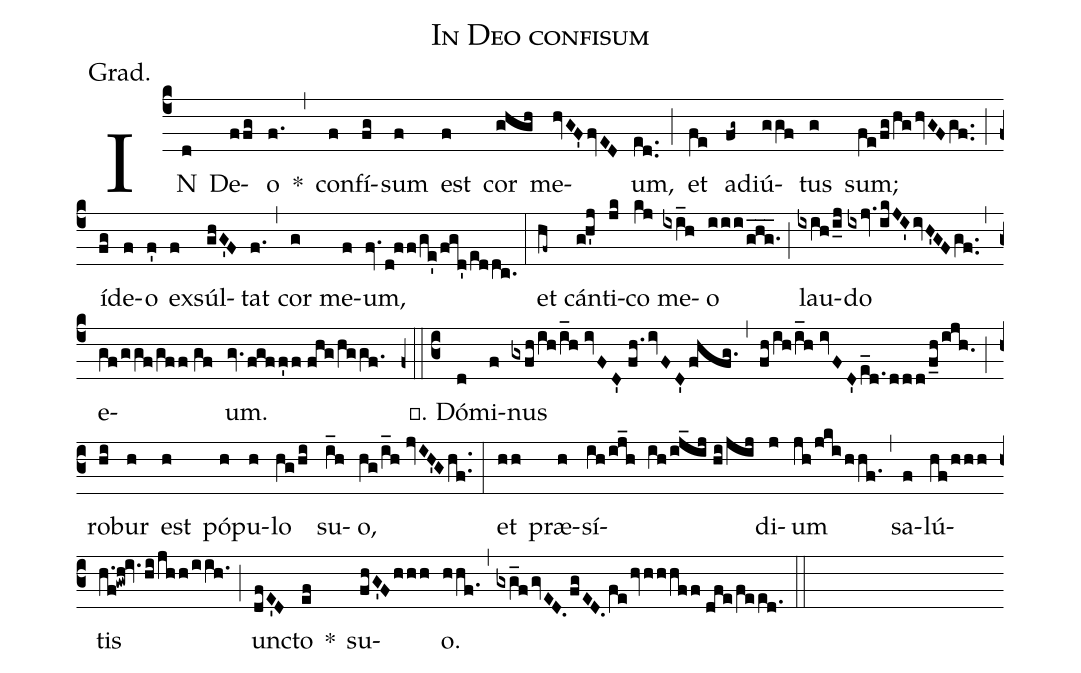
name:In Deo confisum;
annotation:Grad.;
mode:5;
office-part:Gradual;
%%
(c4) IN(d) De(ffg)o(f.) *(,)
con(f)fí(fg)sum(f) est(f) cor(ghgh) me(hvGF'fvED)um,(ed..) (;)
et(fe) ad(fg~)iú(ggf)tus(g) sum;(fe/fg/hg/hvGFgf..) (;)
í(fg)de(f)o(f') ex(f)súl(ghG'F)tat(f.) (,)
cor(g) me(f)um,(fv.d!ff/ge'/fgd'/eddc.) (:)
et(hf~) cán(g!h'j)ti(jk)co(kj) me(ixi_h)o(iii/ghg.___) (;)
lau(ixih/i_j)do(ixjv.ikJI'ivH'GFgf..) (,)
e(gf/ggf/gff//gf)um.(gv.fgff'f//fhg/hggf.) (z0::c3)
℣. Dó(d)mi(f)nus(gxfh/ih/i_h//ivFD'//fh.ivFD'/fhfg.) (,)
(fh/ih/i_h//ivFD'e_d.ddd/f_h/ijh.) (;)
ro(hi)bur(h) est(h) pó(h)pu(h)lo(hg/hi) su(i_h)o,(hg/i_h//jvIH'Ghf..) (:)
et(hh) præ(h)sí(ih/ij_h ih/ij_ij//hi/jij)di(j)um(jh/jki/hhf.) (,)
sa(f)lú(hf/hhh)tis(h.f!gwh!iv.hi/jhh/iih.) (;)
unc(dfE'D)to(ef) *()
su(fhG'Fhhh)o.(hhf.) (,)
(gxg_f/gvED.fgED.fehvhhhff//dfe/feed.) (::)
